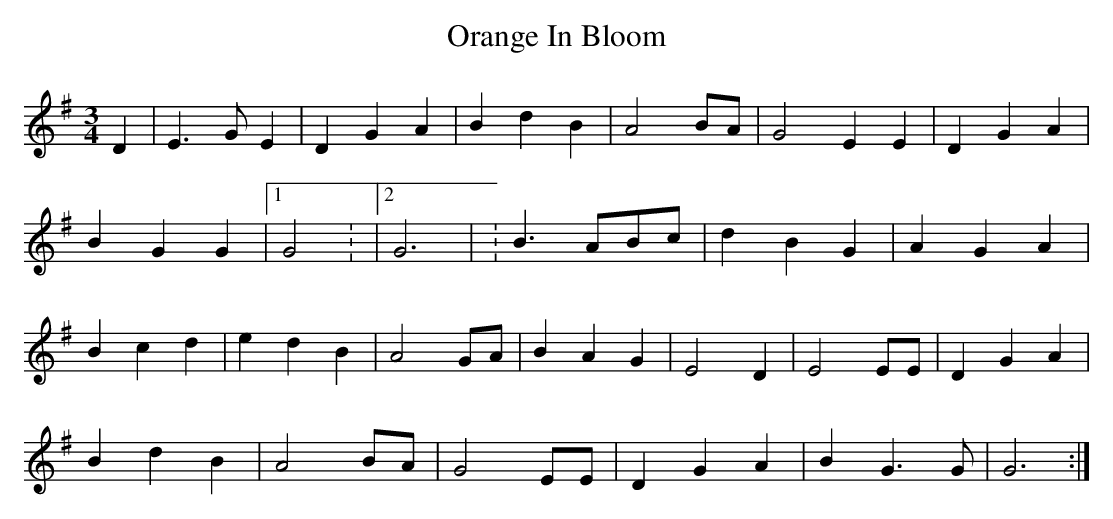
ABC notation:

X:1
T:Orange In Bloom
M:3/4
L:1/4
K:G
D | E>GE | DGA | BdB | A2B/A/ | G2EE | DGA |
BGG |1 G2: |2 G3 | :B>AB/c/ | dBG | AGA |
Bcd | edB | A2G/2A/2 | BAG | E2D | E2E/2E/2 | DGA |
BdB | A2B/A/ | G2E/2E/2 | DGA | BG>G | G3 :|
